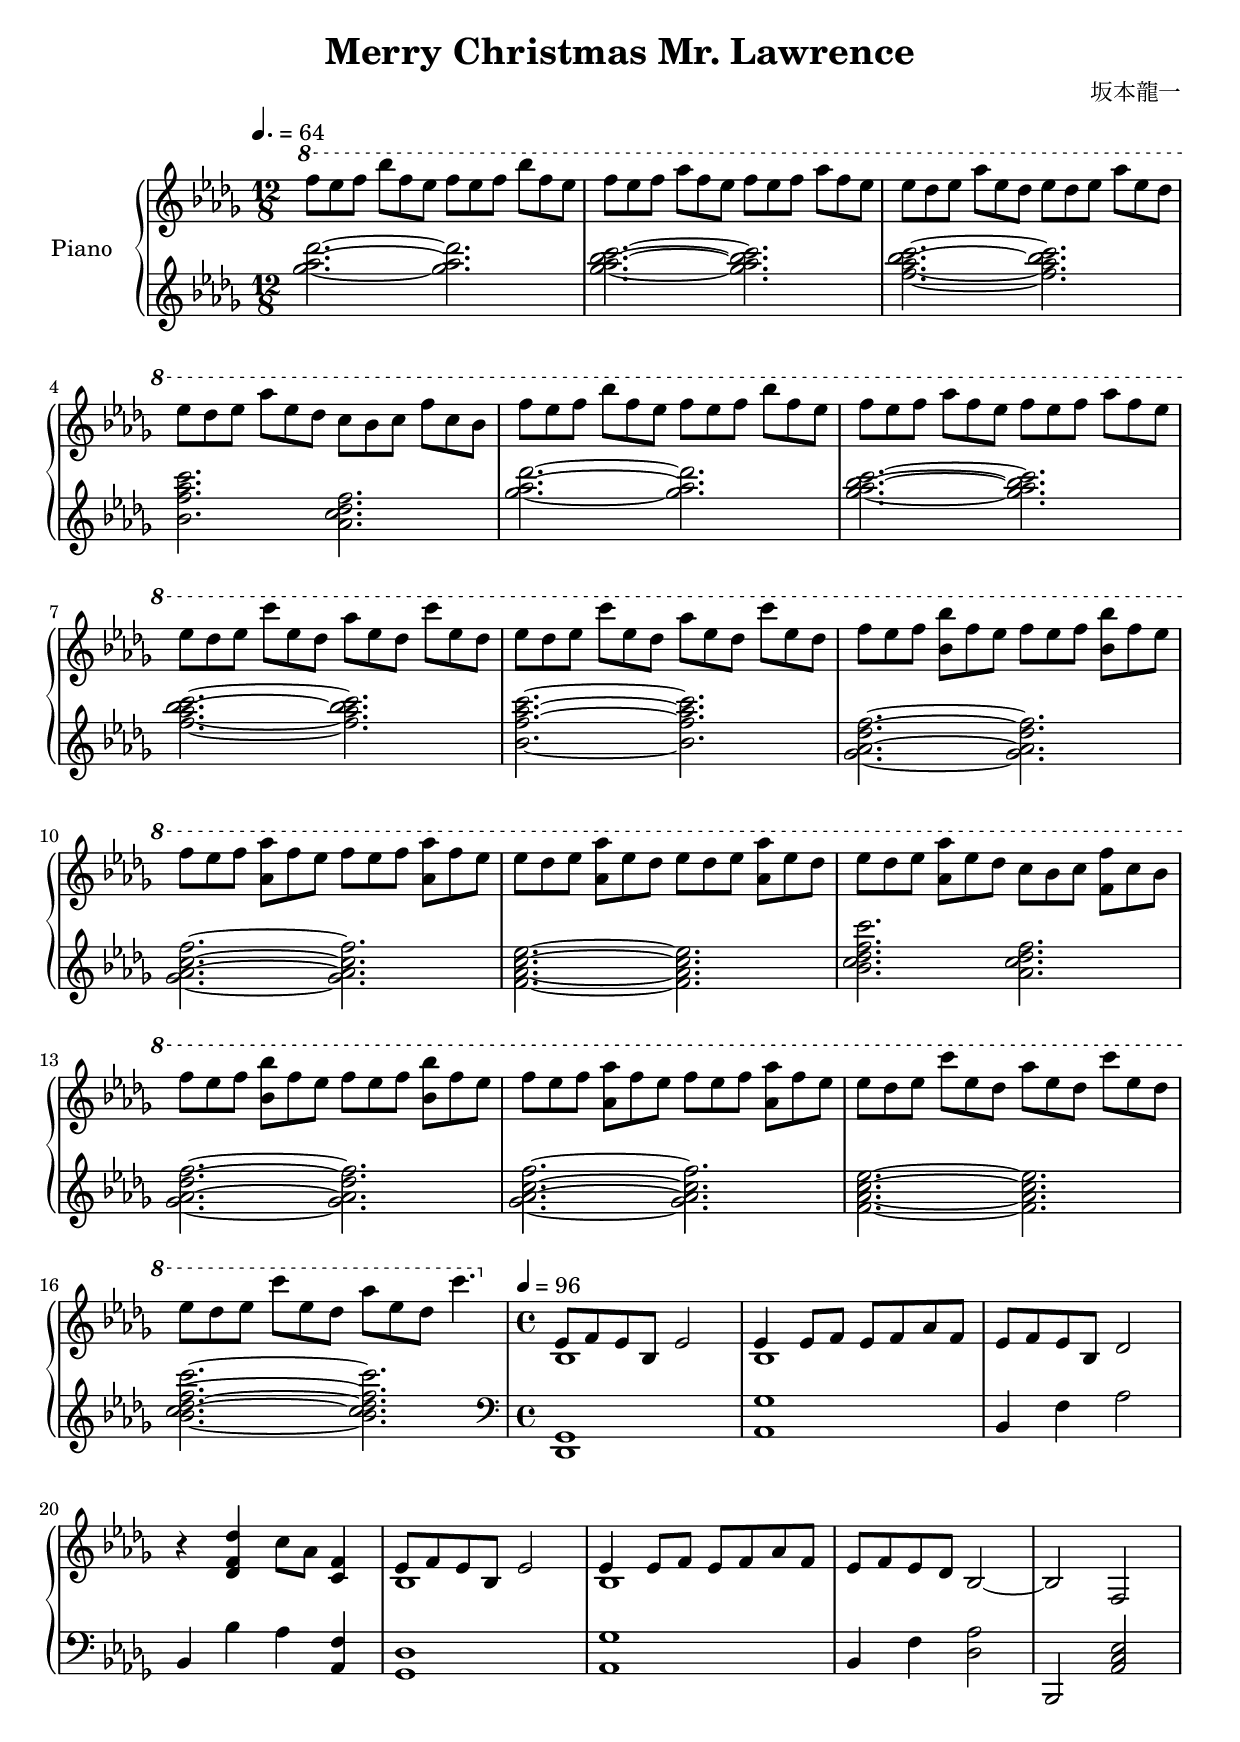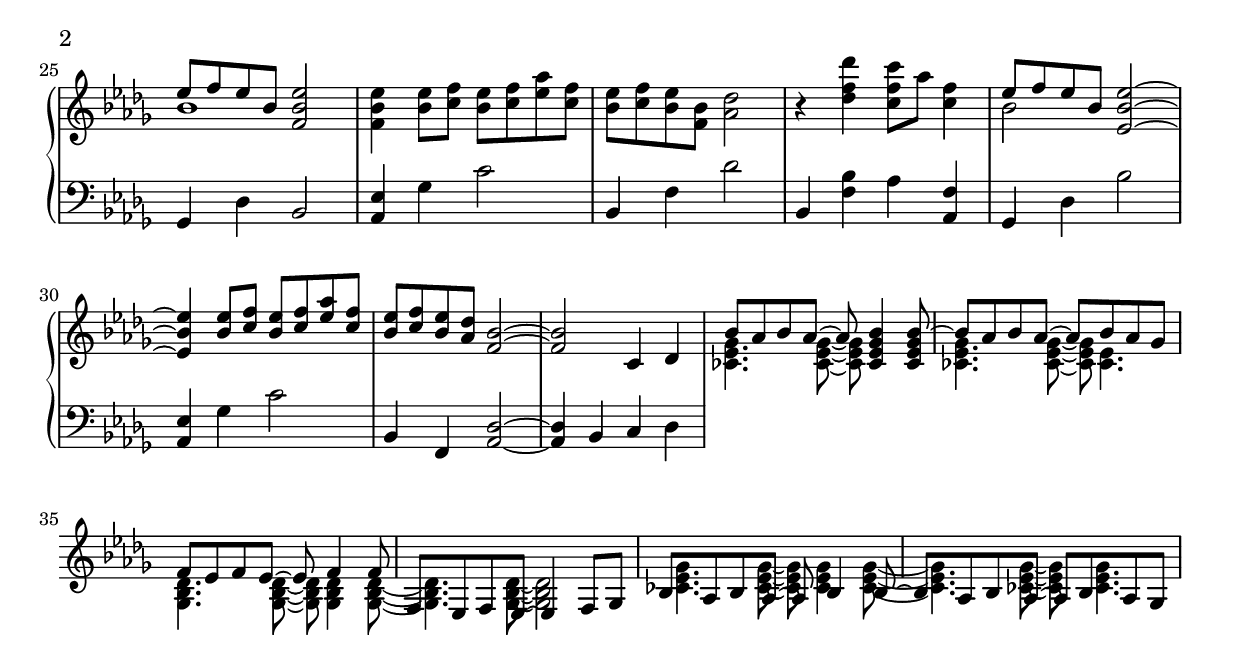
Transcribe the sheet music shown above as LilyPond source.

\header {
  title = "Merry Christmas Mr. Lawrence"
  composer = "坂本龍一"
}

upper = \relative des' {\key des \major \time 12/8 \clef treble \tempo 4.=64

    \ottava #1

    f''8 ees f bes f ees f ees f bes f ees |
    f ees f aes f ees f ees f aes f ees |
    ees des ees aes ees des ees des ees aes ees des |
    ees des ees aes ees des c bes c f c bes |
    f' ees f bes f ees f ees f bes f ees |
    f ees f aes f ees f ees f aes f ees |
    ees des ees c' ees, des aes' ees des c' ees, des |
    ees des ees c' ees, des aes' ees des c' ees, des |
    f ees f <bes bes,> f ees f ees f <bes bes,> f ees |
    f ees f <aes aes,> f ees f ees f <aes aes,> f ees |
    ees des ees <aes aes,> ees des ees des ees <aes aes,> ees des |
    ees des ees <aes aes,> ees des c bes c <f f,> c bes |
    f' ees f <bes bes,> f ees f ees f <bes bes,> f ees |
    f ees f <aes aes,> f ees f ees f <aes aes,> f ees |
    ees des ees c' ees, des aes' ees des c' ees, des |
    ees des ees c' ees, des aes' ees des c'4. |

    \time 4/4 \ottava #0 \tempo 4 =96

    <<{ees,,,8 f ees bes ees2}\\{bes1}>>| <<{ees4 ees8 f ees f aes f}\\{bes,1}>> |
    ees8 f ees bes des2 | r4 <des f des'>4 c'8 aes <f c>4 |

    <<{ees8 f ees bes ees2}\\{bes1}>>| <<{ees4 ees8 f ees f aes f}\\{bes,1}>> |
    ees8 f ees des bes2~ | bes f |

    <<{ees''8 f ees bes <ees~ bes~ f~>2}\\{bes1}>>| <ees bes f>4 <ees bes>8 <f c>  <ees bes> <f c> <aes ees> <f c> |
    <ees bes> <f c> <ees bes> <bes f> <des aes>2 | r4 <des f des'> <c f c'>8 aes' <c, f>4 |

    <<{\voiceOne ees8 f ees bes } \new Voice {\voiceTwo bes2}>> <ees bes ees,>2~ |
    <ees bes ees,>4 <ees bes>8 <f c> <ees bes> <f c> <aes ees> <f c>|
    <ees bes> <f c> <ees bes> <des aes> <bes f>2~ | <bes f> c,4 des |

    <<{\voiceOne bes'8 aes bes aes~ aes} \new Voice {\voiceTwo <ges ees ces>4. <ces, ees ges>8 ~<ces ees ges>8}>> <ces ees ges bes>4 <ces ees ges bes>8~ |
    <<{\voiceOne bes'8 aes bes aes~ aes bes aes ges} \new Voice {\voiceTwo <ces, ees ges>4. <ces ees ges>8~ <ces ees ges> <ces ees>4.}>> |
    <<{f8 ees f ees~ ees f4 f8}\\{<ges, bes des>4. <ges bes des>8~ <ges bes des> <ges bes des>4 <ges bes des>8~}>> |
    <<{f8 ees f ees~ ees4 f8 ges}\\{<ges bes des>4. <ges bes des>8~ <ges bes des>2}>> |
    <<{bes8 aes bes aes~ aes bes4 bes8~}\\{<ces ees ges>4. <ces ees ges>8~ <ces ees ges>8 <ces ees ges>4 <ces ees ges>8~}>> |
    <<{bes8 aes bes aes~ aes bes aes ges}\\{<ces ees ges>4. <ces ees ges>8~ <ces ees ges>8 <ces ees ges>4.}>>


  }

lower = \relative des' {\key des \major \time 12/8 \clef treble
    <ges' aes des>2. ~<ges aes des>2. |
    <ges aes bes c> ~<ges aes bes c> |
    <f aes bes c> ~<f aes bes c> |
    <bes, f' aes c> <aes c des f> |
    <ges' aes des>2. ~<ges aes des>2. |
    <ges aes bes c> ~<ges aes bes c> |
    <f aes bes c> ~<f aes bes c> |
    <bes, f' aes c> ~<bes f' aes c> |
    <ges aes des f> ~<ges aes des f> |
    <ges aes c f> ~<ges aes c f> |
    <f aes c ees>~ <f aes c ees> |
    <bes c des f c'> <aes c des f> |
    <ges aes des f> ~<ges aes des f> |
    <ges aes c f> ~<ges aes c f> |
    <f aes c ees> ~<f aes c ees> |
    <bes c des f c'> ~<bes c des f c'> |

    \time 4/4  \clef bass

    <des,,, ges>1 | <aes' ges'> |
    bes4 f' aes2 | bes,4 bes' aes <f aes,> |
    <ges, des'>1 | <aes ges'> |
    bes4 f' <des aes'>2 | bes, <aes' c ees> |
    ges4 des' bes2 | <aes ees'>4 ges' c2 |
    bes,4 f' des'2 | bes,4 <bes' f> aes <f aes,> |
    ges,4 des' bes'2 | <aes, ees'>4 ges' c2 |
    bes,4 f <aes des>2~ | <aes des>4 bes c des |

  }

\score {
  \new PianoStaff <<
    \set PianoStaff.instrumentName = #"Piano  "
    \new Staff = "upper" \upper
    \new Staff = "lower" \lower
    >>

    \layout {}
  \midi {}

  }

  